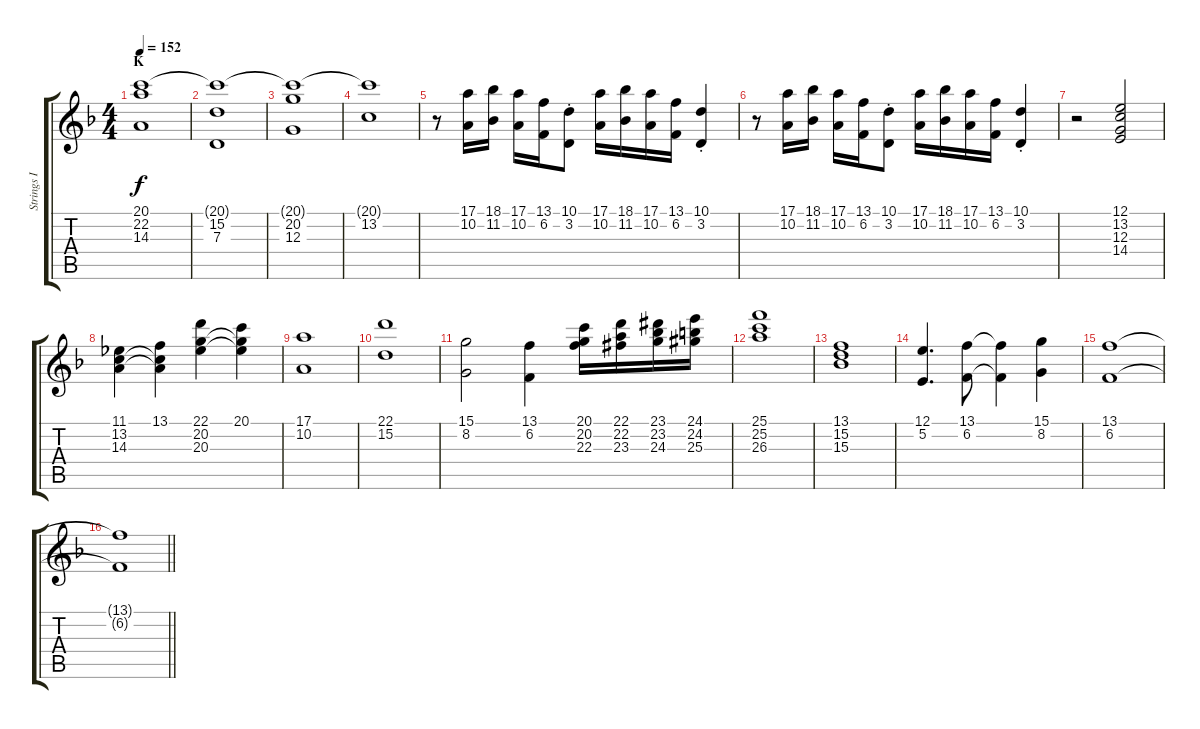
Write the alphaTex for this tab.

\track ("Strings I" "Strings I") {instrument stringensemble1}
\staff {score tabs}
\tuning (E4 B3 G3 D3 A2 E2) {hide}
\ts (4 4)
\section ("" "K")
\tempo 152
\clef g2
\ks f
(20.1 22.2 14.3).1{dy f} |
(20.1{t} 15.2 7.3).1 |
(20.1{t} 20.2 12.3).1 |
(20.1{t} 13.2).1 |
r.8 (17.1 10.2).16 (18.1 11.2).16 (17.1 10.2).16 (13.1 6.2).16 (10.1{st} 3.2{st}).8 (17.1 10.2).16 (18.1 11.2).16 (17.1 10.2).16 (13.1 6.2).16 (10.1{st} 3.2{st}).4 |
r.8 (17.1 10.2).16 (18.1 11.2).16 (17.1 10.2).16 (13.1 6.2).16 (10.1{st} 3.2{st}).8 (17.1 10.2).16 (18.1 11.2).16 (17.1 10.2).16 (13.1 6.2).16 (10.1{st} 3.2{st}).4 |
r.2 (12.1 13.2 12.3 14.4).2 |
(11.1 13.2 14.3).4 (13.1 13.2{t} 14.3{t}).4 (22.1 20.2 20.3).4 (20.1 20.2{t} 20.3{t}).4 |
(17.1 10.2).1 |
(22.1 15.2).1 |
(15.1 8.2).2 (13.1 6.2).4 (20.1 20.2 22.3).16 (22.1 22.2 23.3{acc #}).16 (23.1{acc #} 23.2 24.3).16 (24.1 24.2 25.3{acc #}).16 |
(25.1 25.2 26.3).1 |
(13.1 15.2 15.3).1 |
(12.1 5.2).4{d} (13.1 6.2).8 (13.1{t} 6.2{t}).4 (15.1 8.2).4 |
(13.1 6.2).1 |
\barLineRight lightlight
(13.1{t} 6.2{t}).1
